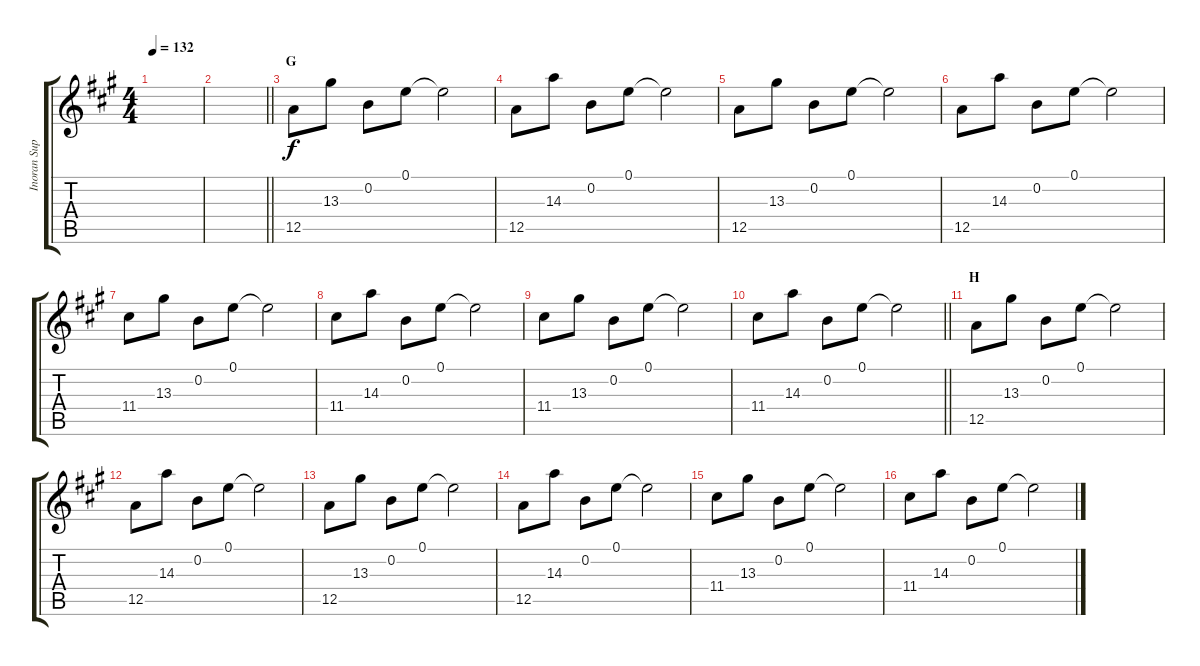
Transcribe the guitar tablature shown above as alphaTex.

\track ("Inoran Support" "Inoran Sup") {instrument acousticguitarnylon}
\staff {score tabs}
\tuning (E4 B3 G3 D3 A2 E2) {hide}
\ts (4 4)
\tempo 132
\clef g2
\ks a
|
\barLineRight lightlight
|
\section ("" "G")
12.5.8 13.3.8 0.2.8 0.1.8 0.1{t}.2 |
12.5.8 14.3.8 0.2.8 0.1.8 0.1{t}.2 |
12.5.8 13.3.8 0.2.8 0.1.8 0.1{t}.2 |
12.5.8 14.3.8 0.2.8 0.1.8 0.1{t}.2 |
11.4.8 13.3.8 0.2.8 0.1.8 0.1{t}.2 |
11.4.8 14.3.8 0.2.8 0.1.8 0.1{t}.2 |
11.4.8 13.3.8 0.2.8 0.1.8 0.1{t}.2 |
\barLineRight lightlight
11.4.8 14.3.8 0.2.8 0.1.8 0.1{t}.2 |
\section ("" "H")
12.5.8 13.3.8 0.2.8 0.1.8 0.1{t}.2 |
12.5.8 14.3.8 0.2.8 0.1.8 0.1{t}.2 |
12.5.8 13.3.8 0.2.8 0.1.8 0.1{t}.2 |
12.5.8 14.3.8 0.2.8 0.1.8 0.1{t}.2 |
11.4.8 13.3.8 0.2.8 0.1.8 0.1{t}.2 |
11.4.8 14.3.8 0.2.8 0.1.8 0.1{t}.2
